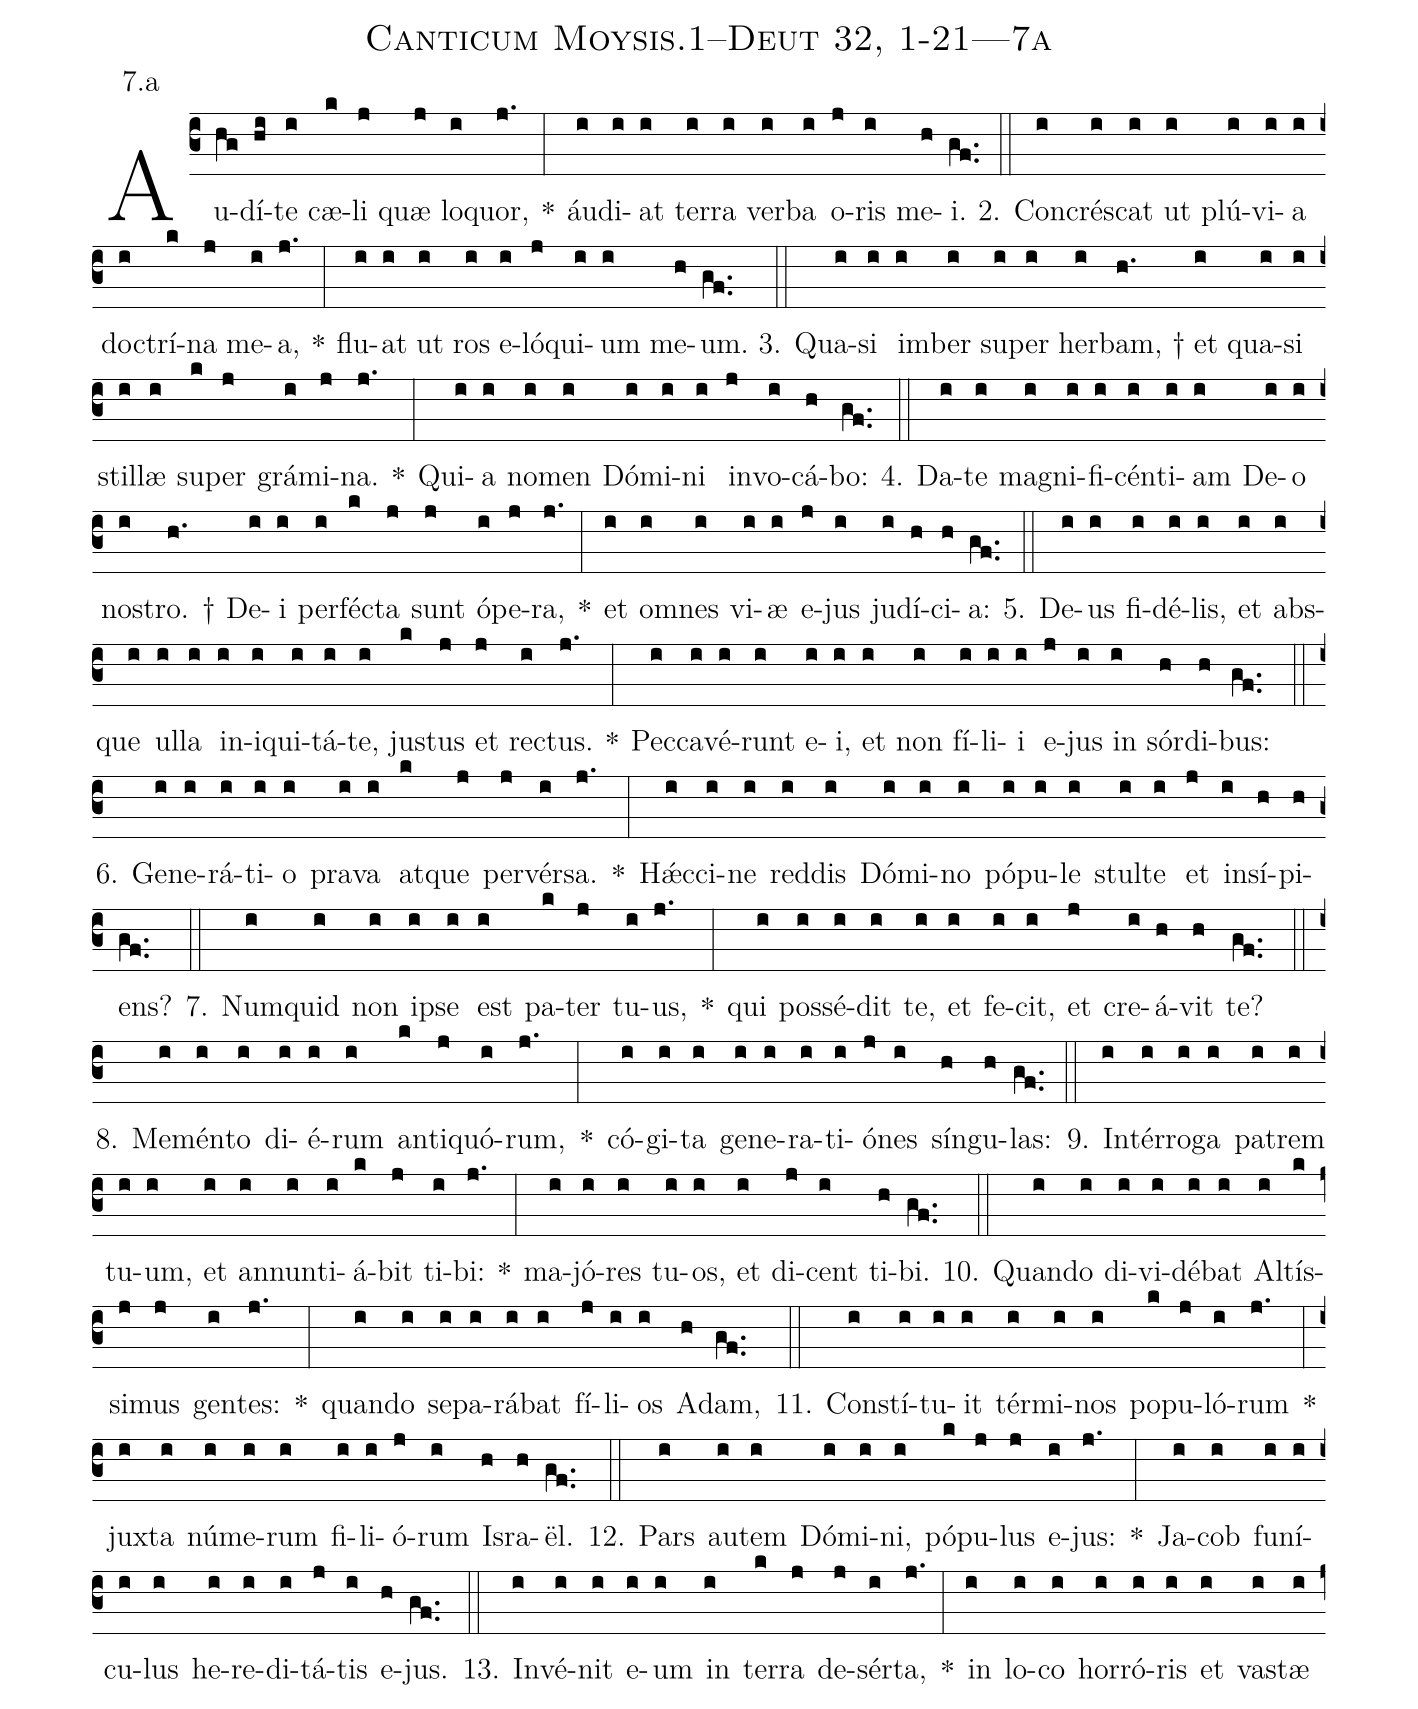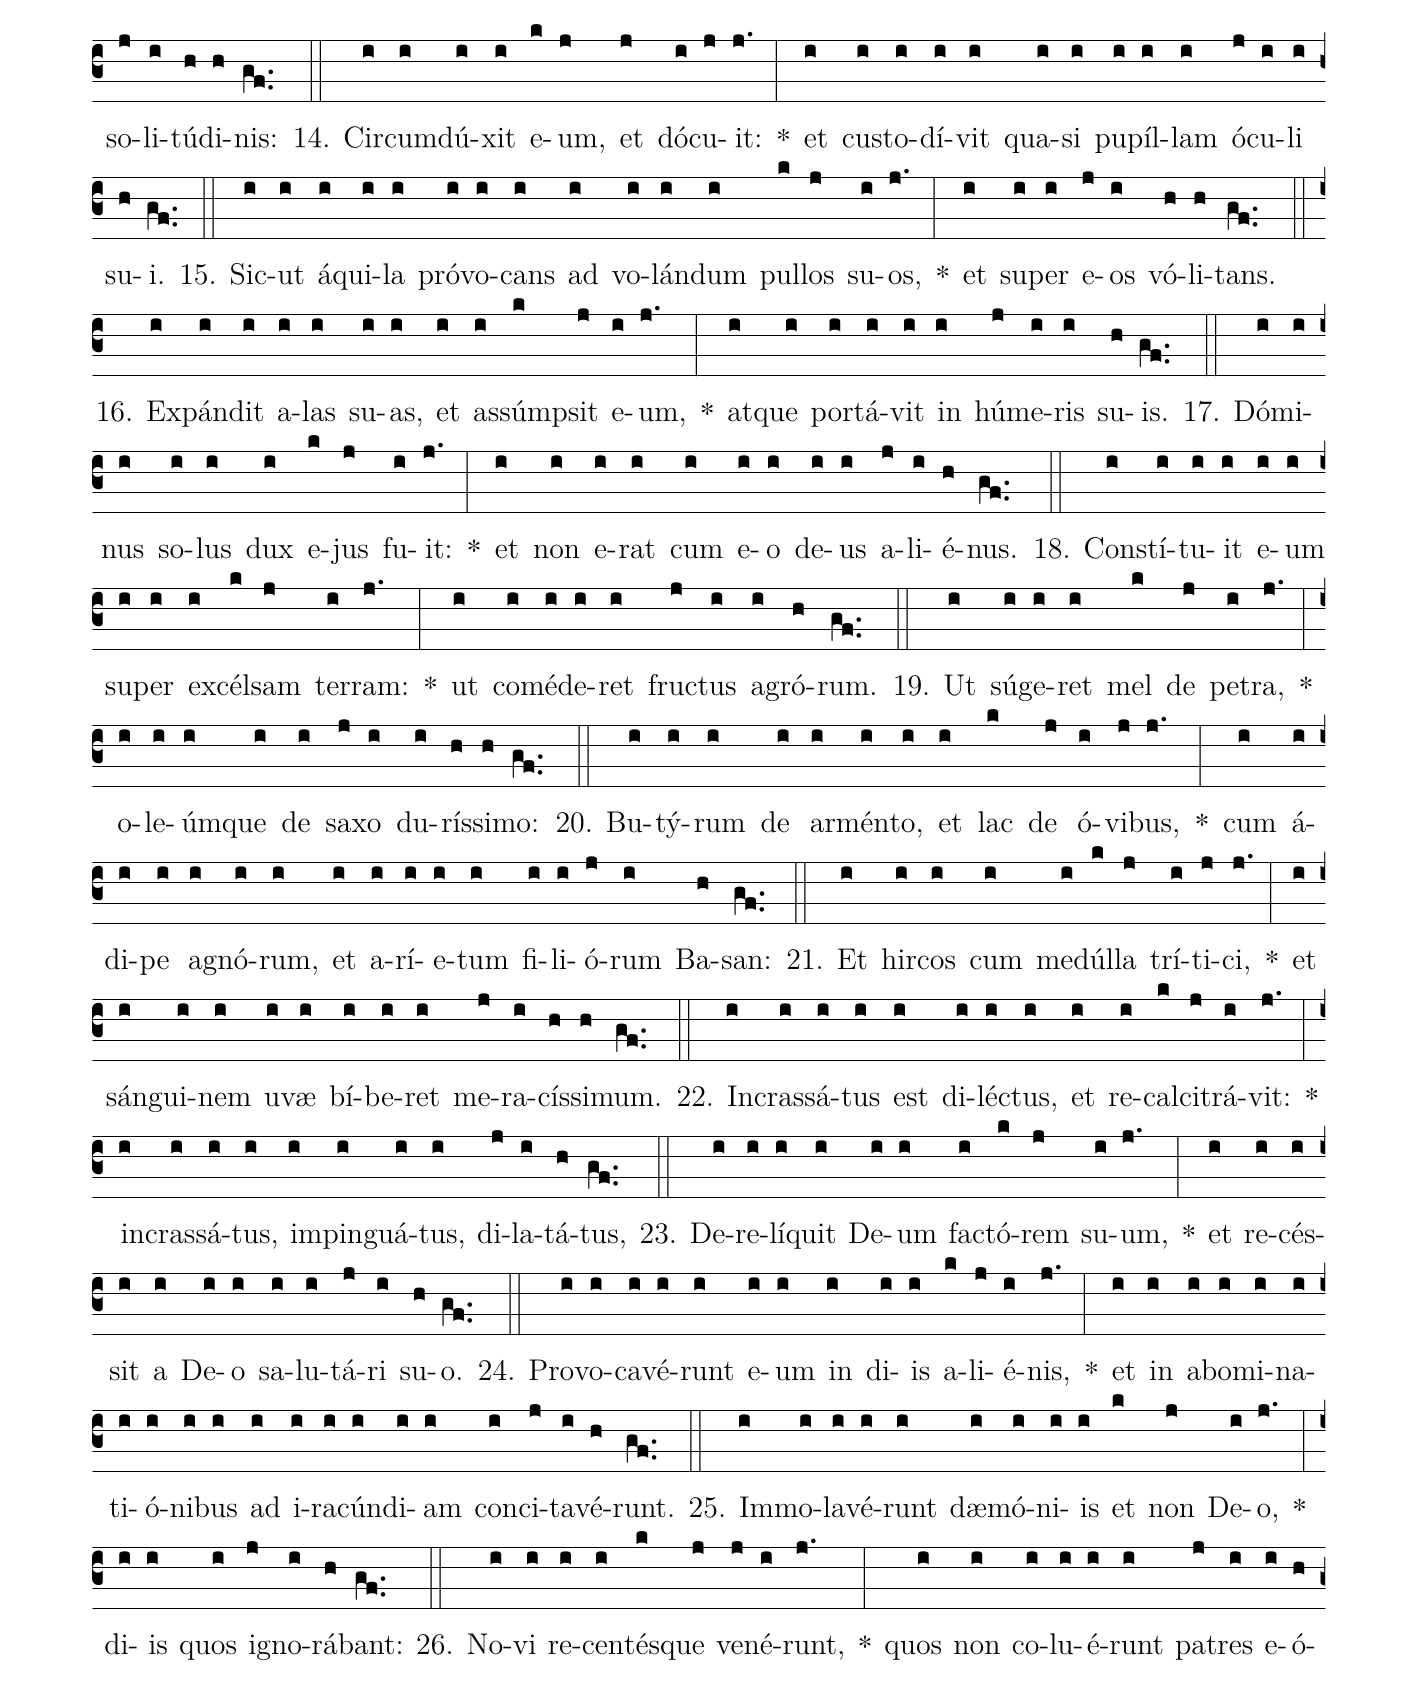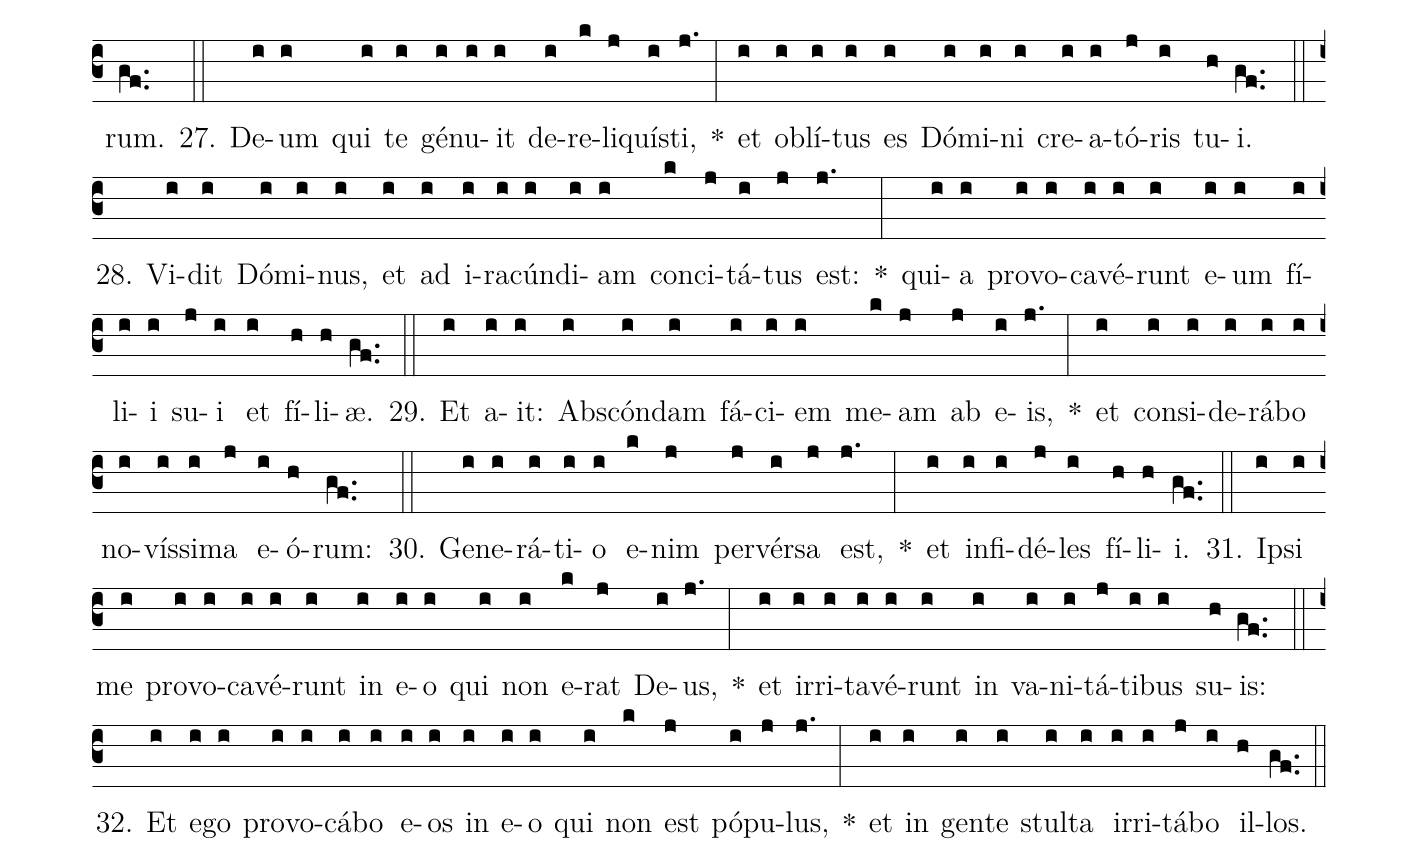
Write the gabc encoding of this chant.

name: Canticum Moysis.1--Deut 32, 1-21---7a;
annotation: 7.a;
%%
(c3)Au(hg)dí(hi)te(i) cæ(k)li(j) quæ(j) lo(i)quor,(j.) *(:) áu(i)di(i)at(i) ter(i)ra(i) ver(i)ba(i) o(j)ris(i) me(h)i.(gf..) (::)
2. Con(i)crés(i)cat(i) ut(i) plú(i)vi(i)a(i) doc(i)trí(k)na(j) me(i)a,(j.) *(:) flu(i)at(i) ut(i) ros(i) e(i)ló(j)qui(i)um(i) me(h)um.(gf..) (::)
3. Qua(i)si(i) im(i)ber(i) su(i)per(i) her(i)bam, †(h.) et(i) qua(i)si(i) stil(i)læ(i) su(k)per(j) grá(i)mi(j)na.(j.) *(:) Qui(i)a(i) no(i)men(i) Dó(i)mi(i)ni(i) in(j)vo(i)cá(h)bo:(gf..) (::)
4. Da(i)te(i) ma(i)gni(i)fi(i)cén(i)ti(i)am(i) De(i)o(i) nos(i)tro. †(h.) De(i)i(i) per(i)féc(k)ta(j) sunt(j) ó(i)pe(j)ra,(j.) *(:) et(i) om(i)nes(i) vi(i)æ(i) e(j)jus(i) ju(i)dí(h)ci(h)a:(gf..) (::)
5. De(i)us(i) fi(i)dé(i)lis,(i) et(i) abs(i)que(i) ul(i)la(i) in(i)i(i)qui(i)tá(i)te,(i) jus(k)tus(j) et(j) rec(i)tus.(j.) *(:) Pec(i)ca(i)vé(i)runt(i) e(i)i,(i) et(i) non(i) fí(i)li(i)i(i) e(j)jus(i) in(i) sór(h)di(h)bus:(gf..) (::)
6. Ge(i)ne(i)rá(i)ti(i)o(i) pra(i)va(i) at(k)que(j) per(j)vér(i)sa.(j.) *(:) Hǽc(i)ci(i)ne(i) red(i)dis(i) Dó(i)mi(i)no(i) pó(i)pu(i)le(i) stul(i)te(i) et(j) in(i)sí(h)pi(h)ens?(gf..) (::)
7. Num(i)quid(i) non(i) ip(i)se(i) est(i) pa(k)ter(j) tu(i)us,(j.) *(:) qui(i) pos(i)sé(i)dit(i) te,(i) et(i) fe(i)cit,(i) et(j) cre(i)á(h)vit(h) te?(gf..) (::)
8. Me(i)mén(i)to(i) di(i)é(i)rum(i) an(k)ti(j)quó(i)rum,(j.) *(:) có(i)gi(i)ta(i) ge(i)ne(i)ra(i)ti(i)ó(j)nes(i) sín(h)gu(h)las:(gf..) (::)
9. In(i)tér(i)ro(i)ga(i) pa(i)trem(i) tu(i)um,(i) et(i) an(i)nun(i)ti(i)á(k)bit(j) ti(i)bi:(j.) *(:) ma(i)jó(i)res(i) tu(i)os,(i) et(i) di(j)cent(i) ti(h)bi.(gf..) (::)
10. Quan(i)do(i) di(i)vi(i)dé(i)bat(i) Al(i)tís(k)si(j)mus(j) gen(i)tes:(j.) *(:) quan(i)do(i) se(i)pa(i)rá(i)bat(i) fí(j)li(i)os(i) A(h)dam,(gf..) (::)
11. Con(i)stí(i)tu(i)it(i) tér(i)mi(i)nos(i) po(k)pu(j)ló(i)rum(j.) *(:) jux(i)ta(i) nú(i)me(i)rum(i) fi(i)li(i)ó(j)rum(i) Is(h)ra(h)ël.(gf..) (::)
12. Pars(i) au(i)tem(i) Dó(i)mi(i)ni,(i) pó(k)pu(j)lus(j) e(i)jus:(j.) *(:) Ja(i)cob(i) fu(i)ní(i)cu(i)lus(i) he(i)re(i)di(i)tá(j)tis(i) e(h)jus.(gf..) (::)
13. In(i)vé(i)nit(i) e(i)um(i) in(i) ter(k)ra(j) de(j)sér(i)ta,(j.) *(:) in(i) lo(i)co(i) hor(i)ró(i)ris(i) et(i) vas(i)tæ(i) so(j)li(i)tú(h)di(h)nis:(gf..) (::)
14. Cir(i)cum(i)dú(i)xit(i) e(k)um,(j) et(j) dó(i)cu(j)it:(j.) *(:) et(i) cus(i)to(i)dí(i)vit(i) qua(i)si(i) pu(i)píl(i)lam(i) ó(j)cu(i)li(i) su(h)i.(gf..) (::)
15. Sic(i)ut(i) á(i)qui(i)la(i) pró(i)vo(i)cans(i) ad(i) vo(i)lán(i)dum(i) pul(k)los(j) su(i)os,(j.) *(:) et(i) su(i)per(i) e(j)os(i) vó(h)li(h)tans.(gf..) (::)
16. Ex(i)pán(i)dit(i) a(i)las(i) su(i)as,(i) et(i) as(i)súmp(k)sit(j) e(i)um,(j.) *(:) at(i)que(i) por(i)tá(i)vit(i) in(i) hú(j)me(i)ris(i) su(h)is.(gf..) (::)
17. Dó(i)mi(i)nus(i) so(i)lus(i) dux(i) e(k)jus(j) fu(i)it:(j.) *(:) et(i) non(i) e(i)rat(i) cum(i) e(i)o(i) de(i)us(i) a(j)li(i)é(h)nus.(gf..) (::)
18. Con(i)stí(i)tu(i)it(i) e(i)um(i) su(i)per(i) ex(i)cél(k)sam(j) ter(i)ram:(j.) *(:) ut(i) com(i)é(i)de(i)ret(i) fruc(j)tus(i) a(i)gró(h)rum.(gf..) (::)
19. Ut(i) sú(i)ge(i)ret(i) mel(k) de(j) pe(i)tra,(j.) *(:) o(i)le(i)úm(i)que(i) de(i) sa(j)xo(i) du(i)rís(h)si(h)mo:(gf..) (::)
20. Bu(i)tý(i)rum(i) de(i) ar(i)mén(i)to,(i) et(i) lac(k) de(j) ó(i)vi(j)bus,(j.) *(:) cum(i) á(i)di(i)pe(i) a(i)gnó(i)rum,(i) et(i) a(i)rí(i)e(i)tum(i) fi(i)li(i)ó(j)rum(i) Ba(h)san:(gf..) (::)
21. Et(i) hir(i)cos(i) cum(i) me(i)dúl(k)la(j) trí(i)ti(j)ci,(j.) *(:) et(i) sán(i)gui(i)nem(i) u(i)væ(i) bí(i)be(i)ret(i) me(j)ra(i)cís(h)si(h)mum.(gf..) (::)
22. In(i)cras(i)sá(i)tus(i) est(i) di(i)léc(i)tus,(i) et(i) re(i)cal(k)ci(j)trá(i)vit:(j.) *(:) in(i)cras(i)sá(i)tus,(i) im(i)pin(i)guá(i)tus,(i) di(j)la(i)tá(h)tus,(gf..) (::)
23. De(i)re(i)lí(i)quit(i) De(i)um(i) fac(i)tó(k)rem(j) su(i)um,(j.) *(:) et(i) re(i)cés(i)sit(i) a(i) De(i)o(i) sa(i)lu(i)tá(j)ri(i) su(h)o.(gf..) (::)
24. Pro(i)vo(i)ca(i)vé(i)runt(i) e(i)um(i) in(i) di(i)is(i) a(k)li(j)é(i)nis,(j.) *(:) et(i) in(i) ab(i)o(i)mi(i)na(i)ti(i)ó(i)ni(i)bus(i) ad(i) i(i)ra(i)cún(i)di(i)am(i) con(i)ci(j)ta(i)vé(h)runt.(gf..) (::)
25. Im(i)mo(i)la(i)vé(i)runt(i) dæ(i)mó(i)ni(i)is(i) et(k) non(j) De(i)o,(j.) *(:) di(i)is(i) quos(i) i(j)gno(i)rá(h)bant:(gf..) (::)
26. No(i)vi(i) re(i)cen(i)tés(k)que(j) ve(j)né(i)runt,(j.) *(:) quos(i) non(i) co(i)lu(i)é(i)runt(i) pa(j)tres(i) e(i)ó(h)rum.(gf..) (::)
27. De(i)um(i) qui(i) te(i) gé(i)nu(i)it(i) de(i)re(k)li(j)quís(i)ti,(j.) *(:) et(i) ob(i)lí(i)tus(i) es(i) Dó(i)mi(i)ni(i) cre(i)a(i)tó(j)ris(i) tu(h)i.(gf..) (::)
28. Vi(i)dit(i) Dó(i)mi(i)nus,(i) et(i) ad(i) i(i)ra(i)cún(i)di(i)am(i) con(k)ci(j)tá(i)tus(j) est:(j.) *(:) qui(i)a(i) pro(i)vo(i)ca(i)vé(i)runt(i) e(i)um(i) fí(i)li(i)i(i) su(j)i(i) et(i) fí(h)li(h)æ.(gf..) (::)
29. Et(i) a(i)it:(i) Abs(i)cón(i)dam(i) fá(i)ci(i)em(i) me(k)am(j) ab(j) e(i)is,(j.) *(:) et(i) con(i)si(i)de(i)rá(i)bo(i) no(i)vís(i)si(i)ma(j) e(i)ó(h)rum:(gf..) (::)
30. Ge(i)ne(i)rá(i)ti(i)o(i) e(k)nim(j) per(j)vér(i)sa(j) est,(j.) *(:) et(i) in(i)fi(i)dé(j)les(i) fí(h)li(h)i.(gf..) (::)
31. Ip(i)si(i) me(i) pro(i)vo(i)ca(i)vé(i)runt(i) in(i) e(i)o(i) qui(i) non(i) e(k)rat(j) De(i)us,(j.) *(:) et(i) ir(i)ri(i)ta(i)vé(i)runt(i) in(i) va(i)ni(i)tá(j)ti(i)bus(i) su(h)is:(gf..) (::)
32. Et(i) e(i)go(i) pro(i)vo(i)cá(i)bo(i) e(i)os(i) in(i) e(i)o(i) qui(i) non(k) est(j) pó(i)pu(j)lus,(j.) *(:) et(i) in(i) gen(i)te(i) stul(i)ta(i) ir(i)ri(i)tá(j)bo(i) il(h)los.(gf..) (::)
